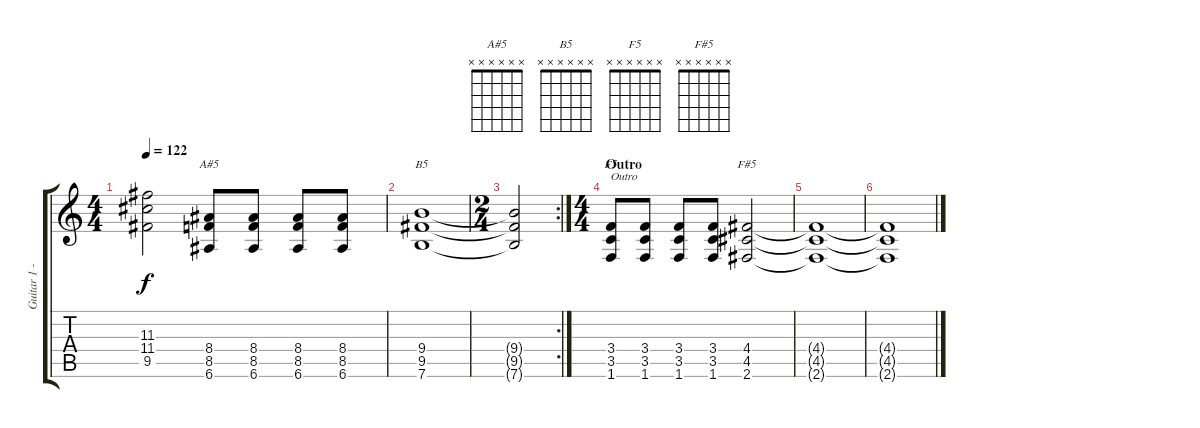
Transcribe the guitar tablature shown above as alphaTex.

\track ("Guitar 1 - rythm" "Guitar 1 -") {instrument overdrivenguitar}
\staff {score tabs}
\tuning (E4 B3 G3 D3 A2 E2) {hide}
\chord ("A#5" x x x x x x) {firstfret 0}
\chord ("B5" x x x x x x) {firstfret 0}
\chord ("F5" x x x x x x) {firstfret 0}
\chord ("F#5" x x x x x x) {firstfret 0}
\ts (4 4)
\tempo 122
\clef g2
\ks c
(11.3{t} 11.4{t} 9.5{t}).2{dy f} (8.4 8.5 6.6).8{ch "A#5"} (8.4 8.5 6.6).8 (8.4 8.5 6.6).8 (8.4 8.5 6.6).8 |
(9.4 9.5 7.6).1{ch "B5"} |
\rc 2
\ts (2 4)
(9.4{t} 9.5{t} 7.6{t}).2 |
\ts (4 4)
\section ("" "Outro")
(3.4 3.5 1.6).8{ch "F5" txt "Outro"} (3.4 3.5 1.6).8 (3.4 3.5 1.6).8 (3.4 3.5 1.6).8 (4.4 4.5 2.6).2{ch "F#5"} |
(4.4{t} 4.5{t} 2.6{t}).1{volume 0} |
(4.4{t} 4.5{t} 2.6{t}).1
